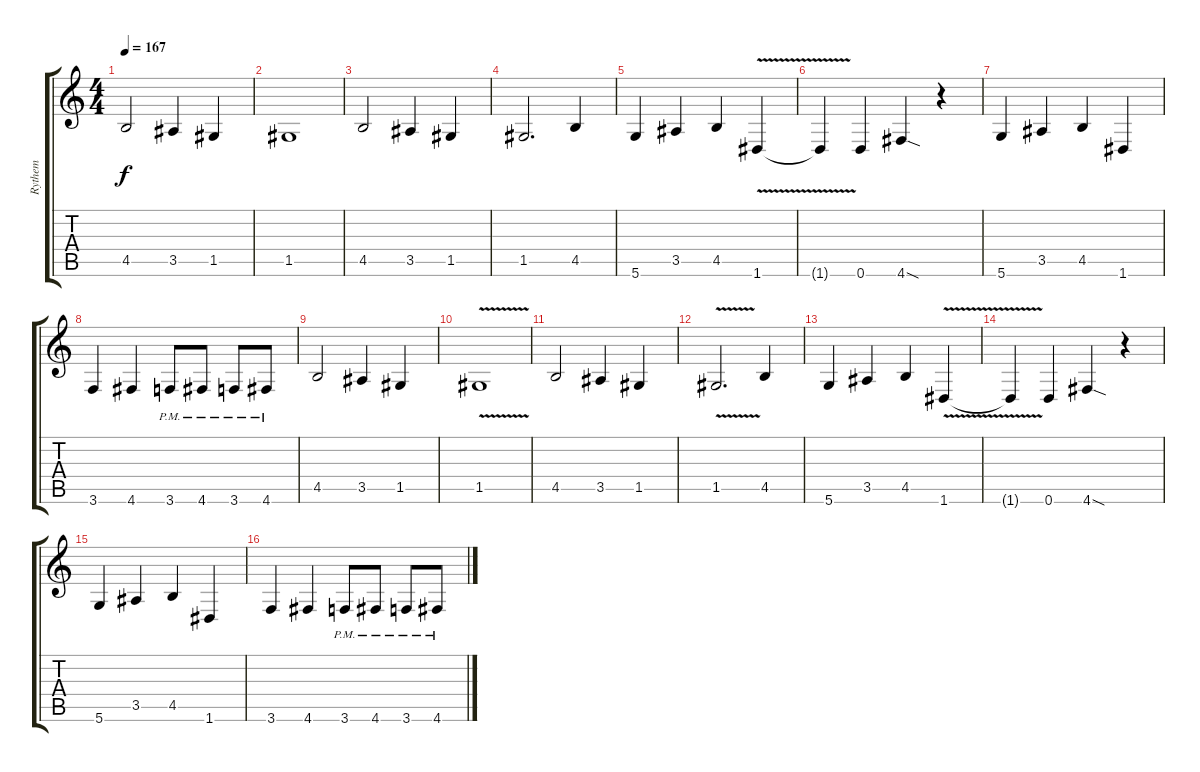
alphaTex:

\track ("Rythem" "Rythem") {instrument distortionguitar}
\staff {score tabs}
\tuning (D4 A3 F3 C3 G2 D2) {hide}
\ts (4 4)
\tempo 167
\clef g2
\ks c
4.5.2{dy f} 3.5.4 1.5.4 |
1.5.1 |
4.5.2 3.5.4 1.5.4 |
1.5.2{d} 4.5.4 |
5.6.4 3.5.4 4.5.4 1.6{v}.4 |
1.6{t}.4 0.6.4 4.6{sod}.4 r.4 |
5.6.4 3.5.4 4.5.4 1.6.4 |
3.6.4 4.6.4 3.6{pm}.8 4.6{pm}.8 3.6{pm}.8 4.6{pm}.8 |
4.5.2 3.5.4 1.5.4 |
1.5{v}.1 |
4.5.2 3.5.4 1.5.4 |
1.5{v}.2{d} 4.5.4 |
5.6.4 3.5.4 4.5.4 1.6{v}.4 |
1.6{t}.4 0.6.4 4.6{sod}.4 r.4 |
5.6.4 3.5.4 4.5.4 1.6.4 |
3.6.4 4.6.4 3.6{pm}.8 4.6{pm}.8 3.6{pm}.8 4.6{pm}.8
